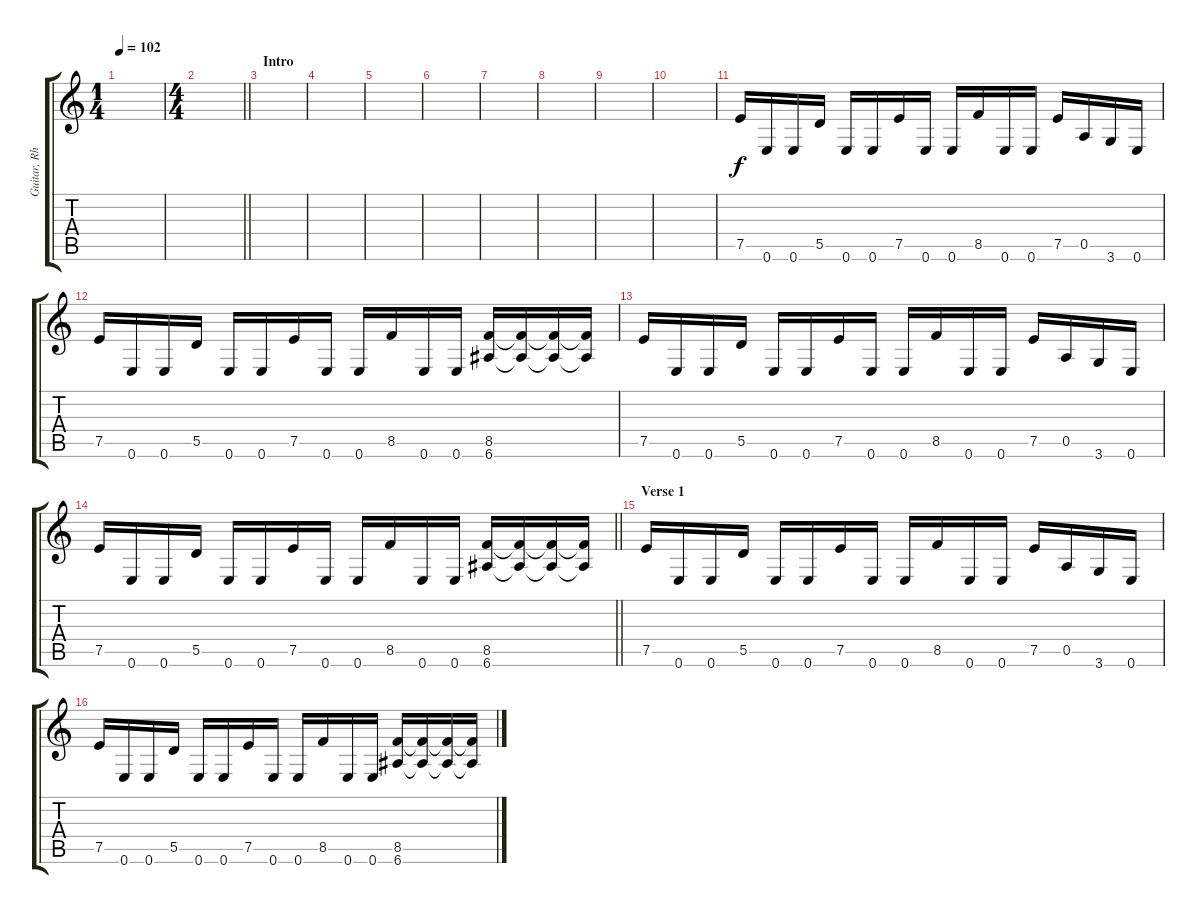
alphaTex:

\track ("Guitar, Rhythm 2" "Guitar, Rh") {instrument acousticguitarsteel}
\staff {score tabs}
\tuning (E4 B3 G3 D3 A2 E2) {hide}
\ts (1 4)
\tempo 102
\clef g2
\ks c
|
\ts (4 4)
\barLineRight lightlight
|
\section ("" "Intro")
|
|
|
|
|
|
|
|
7.5.16 0.6.16 0.6.16 5.5.16 0.6.16 0.6.16 7.5.16 0.6.16 0.6.16 8.5.16 0.6.16 0.6.16 7.5.16 0.5.16 3.6.16 0.6.16 |
7.5.16 0.6.16 0.6.16 5.5.16 0.6.16 0.6.16 7.5.16 0.6.16 0.6.16 8.5.16 0.6.16 0.6.16 (8.5 6.6).16 (8.5{t} 6.6{t}).16 (8.5{t} 6.6{t}).16 (8.5{t} 6.6{t}).16 |
7.5.16 0.6.16 0.6.16 5.5.16 0.6.16 0.6.16 7.5.16 0.6.16 0.6.16 8.5.16 0.6.16 0.6.16 7.5.16 0.5.16 3.6.16 0.6.16 |
\barLineRight lightlight
7.5.16 0.6.16 0.6.16 5.5.16 0.6.16 0.6.16 7.5.16 0.6.16 0.6.16 8.5.16 0.6.16 0.6.16 (8.5 6.6).16 (8.5{t} 6.6{t}).16 (8.5{t} 6.6{t}).16 (8.5{t} 6.6{t}).16 |
\section ("" "Verse 1")
7.5.16 0.6.16 0.6.16 5.5.16 0.6.16 0.6.16 7.5.16 0.6.16 0.6.16 8.5.16 0.6.16 0.6.16 7.5.16 0.5.16 3.6.16 0.6.16 |
7.5.16 0.6.16 0.6.16 5.5.16 0.6.16 0.6.16 7.5.16 0.6.16 0.6.16 8.5.16 0.6.16 0.6.16 (8.5 6.6).16 (8.5{t} 6.6{t}).16 (8.5{t} 6.6{t}).16 (8.5{t} 6.6{t}).16
